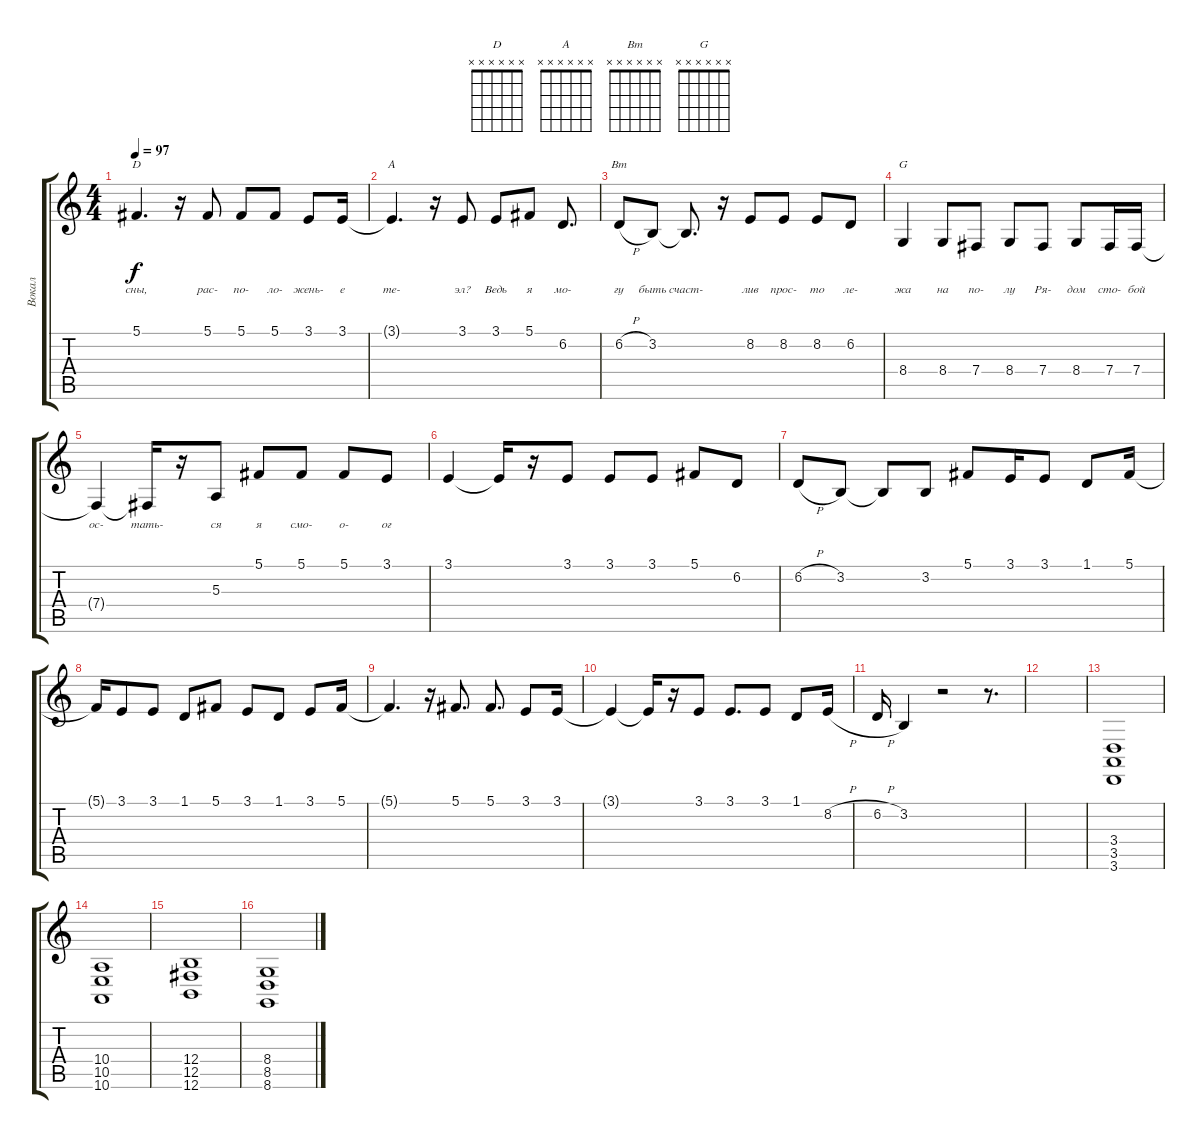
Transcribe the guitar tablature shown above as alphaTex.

\track ("Вокал" "Вокал") {instrument pad3polysynth}
\staff {score tabs}
\tuning (Db4 Ab3 E3 B2 Gb2 B1) {hide}
\chord ("D" x x x x x x)
\chord ("A" x x x x x x)
\chord ("Bm" x x x x x x)
\chord ("G" x x x x x x)
\ts (4 4)
\tempo 97
\clef g2
\ks c
5.1{t}.4{d ch "D" lyrics (0 "сны,") lyrics (1 "") lyrics (2 "") lyrics (3 "") lyrics (4 "") dy f} r.16 5.1.8{lyrics (0 "рас-") lyrics (1 "") lyrics (2 "") lyrics (3 "") lyrics (4 "")} 5.1.8{lyrics (0 "по-") lyrics (1 "") lyrics (2 "") lyrics (3 "") lyrics (4 "")} 5.1.8{lyrics (0 "ло-") lyrics (1 "") lyrics (2 "") lyrics (3 "") lyrics (4 "")} 3.1.8{lyrics (0 "жень-") lyrics (1 "") lyrics (2 "") lyrics (3 "") lyrics (4 "")} 3.1.16{lyrics (0 "е") lyrics (1 "") lyrics (2 "") lyrics (3 "") lyrics (4 "")} |
3.1{t}.4{d ch "A" lyrics (0 "те-") lyrics (1 "") lyrics (2 "") lyrics (3 "") lyrics (4 "")} r.16 3.1.8{lyrics (0 "эл?") lyrics (1 "") lyrics (2 "") lyrics (3 "") lyrics (4 "")} 3.1.8{lyrics (0 "Ведь") lyrics (1 "") lyrics (2 "") lyrics (3 "") lyrics (4 "")} 5.1.8{lyrics (0 "я") lyrics (1 "") lyrics (2 "") lyrics (3 "") lyrics (4 "")} 6.2.8{d lyrics (0 "мо-") lyrics (1 "") lyrics (2 "") lyrics (3 "") lyrics (4 "")} |
6.2{h}.8{ch "Bm" lyrics (0 "гу") lyrics (1 "") lyrics (2 "") lyrics (3 "") lyrics (4 "")} 3.2.8{lyrics (0 "быть") lyrics (1 "") lyrics (2 "") lyrics (3 "") lyrics (4 "")} 3.2{t}.8{d lyrics (0 "счаст-") lyrics (1 "") lyrics (2 "") lyrics (3 "") lyrics (4 "")} r.16 8.2.8{lyrics (0 "лив") lyrics (1 "") lyrics (2 "") lyrics (3 "") lyrics (4 "")} 8.2.8{lyrics (0 "прос-") lyrics (1 "") lyrics (2 "") lyrics (3 "") lyrics (4 "")} 8.2.8{lyrics (0 "то") lyrics (1 "") lyrics (2 "") lyrics (3 "") lyrics (4 "")} 6.2.8{lyrics (0 "ле-") lyrics (1 "") lyrics (2 "") lyrics (3 "") lyrics (4 "")} |
8.4.4{ch "G" lyrics (0 "жа") lyrics (1 "") lyrics (2 "") lyrics (3 "") lyrics (4 "")} 8.4.8{lyrics (0 "на") lyrics (1 "") lyrics (2 "") lyrics (3 "") lyrics (4 "")} 7.4.8{lyrics (0 "по-") lyrics (1 "") lyrics (2 "") lyrics (3 "") lyrics (4 "")} 8.4.8{lyrics (0 "лу") lyrics (1 "") lyrics (2 "") lyrics (3 "") lyrics (4 "")} 7.4.8{lyrics (0 "Ря-") lyrics (1 "") lyrics (2 "") lyrics (3 "") lyrics (4 "")} 8.4.8{lyrics (0 "дом") lyrics (1 "") lyrics (2 "") lyrics (3 "") lyrics (4 "")} 7.4.16{lyrics (0 "сто-") lyrics (1 "") lyrics (2 "") lyrics (3 "") lyrics (4 "")} 7.4.16{lyrics (0 "бой") lyrics (1 "") lyrics (2 "") lyrics (3 "") lyrics (4 "")} |
7.4{t}.4{lyrics (0 "ос-") lyrics (1 "") lyrics (2 "") lyrics (3 "") lyrics (4 "")} 7.4{t}.16{lyrics (0 "тать-") lyrics (1 "") lyrics (2 "") lyrics (3 "") lyrics (4 "")} r.16 5.3.8{lyrics (0 "ся") lyrics (1 "") lyrics (2 "") lyrics (3 "") lyrics (4 "")} 5.1.8{lyrics (0 "я") lyrics (1 "") lyrics (2 "") lyrics (3 "") lyrics (4 "")} 5.1.8{lyrics (0 "смо-") lyrics (1 "") lyrics (2 "") lyrics (3 "") lyrics (4 "")} 5.1.8{lyrics (0 "о-") lyrics (1 "") lyrics (2 "") lyrics (3 "") lyrics (4 "")} 3.1.8{lyrics (0 "ог") lyrics (1 "") lyrics (2 "") lyrics (3 "") lyrics (4 "")} |
3.1.4 3.1{t}.16 r.16 3.1.8 3.1.8 3.1.8 5.1.8 6.2.8 |
6.2{h}.8 3.2.8 3.2{t}.8 3.2.8 5.1.8 3.1.16 3.1.8 1.1.8 5.1.16 |
5.1{t}.16 3.1.8 3.1.8 1.1.8 5.1.8 3.1.8 1.1.8 3.1.8 5.1.16 |
5.1{t}.4{d} r.16 5.1.8{d} 5.1.8{d} 3.1.8 3.1.16 |
3.1{t}.4 3.1{t}.16 r.16 3.1.8 3.1.8{d} 3.1.8 1.1.8 8.2{h}.16 |
6.2{h}.16 3.2.4 r.2 r.8{d} |
|
(3.4 3.5 3.6).1{volume 8 instrument distortionguitar} |
(10.4 10.5 10.6).1 |
(12.4 12.5 12.6).1 |
(8.4 8.5 8.6).1
